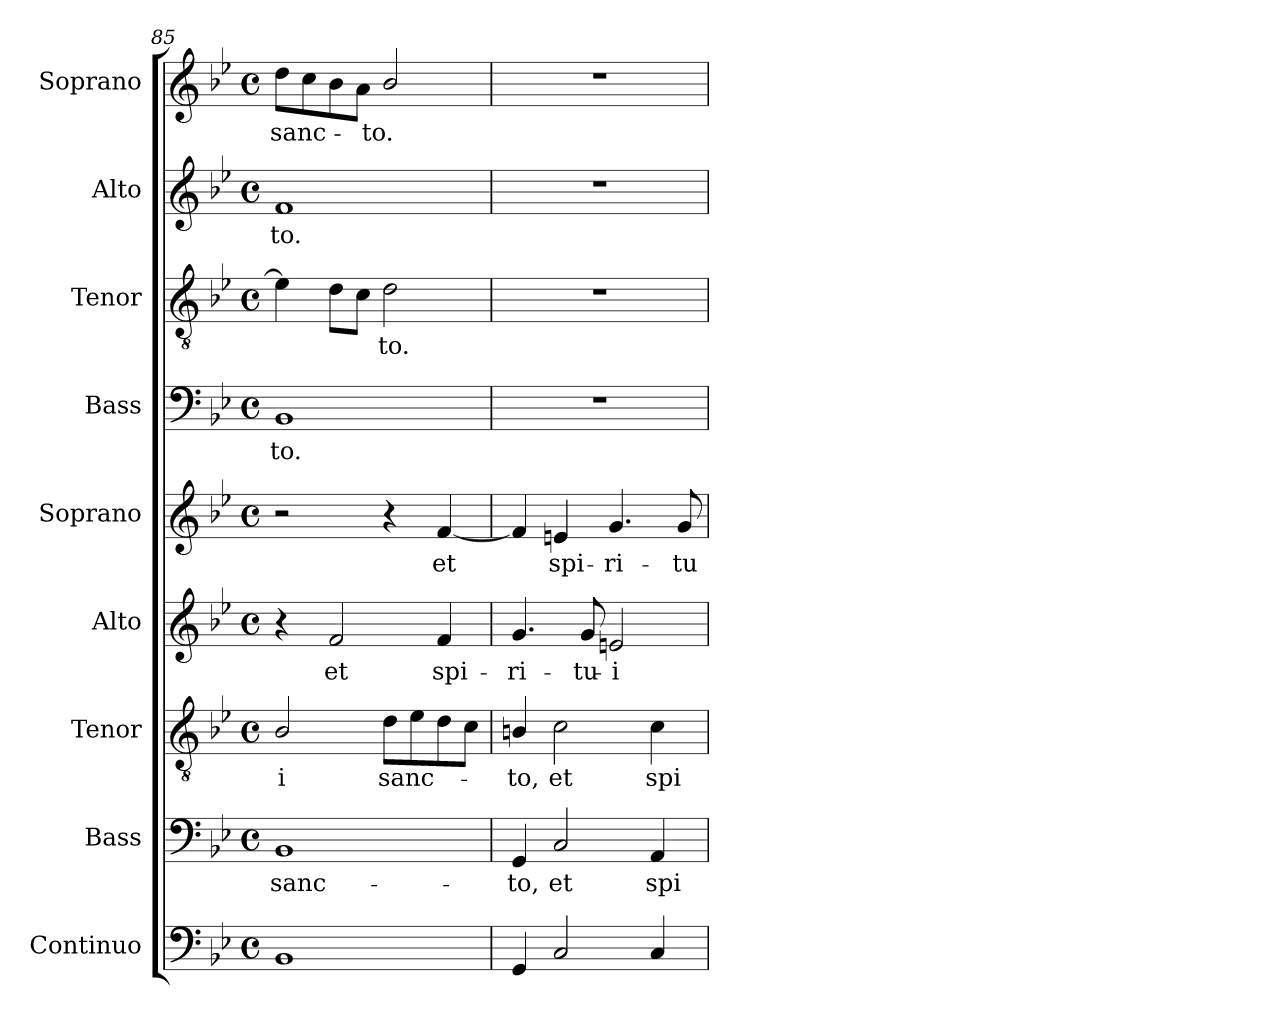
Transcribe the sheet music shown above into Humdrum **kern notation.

**kern	**kern	**text	**kern	**text	**kern	**text	**kern	**text	**kern	**text	**kern	**text	**kern	**text	**kern	**text
*part9	*part8	*part8	*part7	*part7	*part6	*part6	*part5	*part5	*part4	*part4	*part3	*part3	*part2	*part2	*part1	*part1
*staff9	*staff8	*staff8	*staff7	*staff7	*staff6	*staff6	*staff5	*staff5	*staff4	*staff4	*staff3	*staff3	*staff2	*staff2	*staff1	*staff1
*I"Continuo	*I"Bass	*	*I"Tenor	*	*I"Alto	*	*I"Soprano	*	*I"Bass	*	*I"Tenor	*	*I"Alto	*	*I"Soprano	*
*	*I'B.	*	*I'T.	*	*I'A.	*	*I'S.	*	*I'B.	*	*I'T.	*	*I'A.	*	*I'S.	*
!!LO:PB:g=z
*clefF4	*clefF4	*	*clefGv2	*	*clefG2	*	*clefG2	*	*clefF4	*	*clefGv2	*	*clefG2	*	*clefG2	*
*	*	*	*ITrd7c12	*	*	*	*	*	*	*	*ITrd7c12	*	*	*	*	*
*k[b-e-]	*k[b-e-]	*	*k[b-e-]	*	*k[b-e-]	*	*k[b-e-]	*	*k[b-e-]	*	*k[b-e-]	*	*k[b-e-]	*	*k[b-e-]	*
*B-:	*B-:	*	*B-:	*	*B-:	*	*B-:	*	*B-:	*	*B-:	*	*B-:	*	*B-:	*
*M4/4	*M4/4	*	*M4/4	*	*M4/4	*	*M4/4	*	*M4/4	*	*M4/4	*	*M4/4	*	*M4/4	*
*met(c)	*met(c)	*	*met(c)	*	*met(c)	*	*met(c)	*	*met(c)	*	*met(c)	*	*met(c)	*	*met(c)	*
=85	=85	=85	=85	=85	=85	=85	=85	=85	=85	=85	=85	=85	=85	=85	=85	=85
!	!	!LO:LY:b:color=#000000	!	!	!	!	!	!	!	!	!	!	!	!	!	!
!	!	!	!	!LO:LY:b:color=#000000	!	!	!	!	!	!	!	!	!	!	!	!
!	!	!	!	!	!	!	!	!	!	!LO:LY:b:color=#000000	!	!	!	!	!	!
!	!	!	!	!	!	!	!	!	!	!	!	!	!	!LO:LY:b:color=#000000	!	!
!	!	!	!	!	!	!	!	!	!	!	!	!	!	!	!	!LO:LY:b:color=#000000
1BB-i	1BB-i	sanc-	2BB-i/	-i	4r	.	2r	.	1BB-i	-to.	4E-i\]	.	1fi	-to.	8ddi\L	sanc-
.	.	.	.	.	.	.	.	.	.	.	.	.	.	.	8cci\	.
!	!	!	!	!	!	!LO:LY:b:color=#000000	!	!	!	!	!	!	!	!	!	!
.	.	.	.	.	2fi/	et	.	.	.	.	8Di\L	.	.	.	8b-i\	.
.	.	.	.	.	.	.	.	.	.	.	8Ci\J	.	.	.	8ai\J	.
!	!	!	!	!LO:LY:b:color=#000000	!	!	!	!	!	!	!	!	!	!	!	!
!	!	!	!	!	!	!	!	!	!	!	!	!LO:LY:b:color=#000000	!	!	!	!
!	!	!	!	!	!	!	!	!	!	!	!	!	!	!	!	!LO:LY:b:color=#000000
.	.	.	8Di\L	sanc-	.	.	4r	.	.	.	2Di\	-to.	.	.	2b-i/	-to.
.	.	.	8E-i\	.	.	.	.	.	.	.	.	.	.	.	.	.
!	!	!	!	!	!	!LO:LY:b:color=#000000	!	!	!	!	!	!	!	!	!	!
!	!	!	!	!	!	!	!	!LO:LY:b:color=#000000	!	!	!	!	!	!	!	!
.	.	.	8Di\	.	4fi/	spi-	[4fi/	et	.	.	.	.	.	.	.	.
.	.	.	8Ci\J	.	.	.	.	.	.	.	.	.	.	.	.	.
=86	=86	=86	=86	=86	=86	=86	=86	=86	=86	=86	=86	=86	=86	=86	=86	=86
!	!	!LO:LY:b:color=#000000	!	!	!	!	!	!	!	!	!	!	!	!	!	!
!	!	!	!	!LO:LY:b:color=#000000	!	!	!	!	!	!	!	!	!	!	!	!
!	!	!	!	!	!	!LO:LY:b:color=#000000	!	!	!	!	!	!	!	!	!	!
4GGi/	4GGi/	-to,	4BBni/	-to,	4.gi/	-ri-	4fi/]	.	1r	.	1r	.	1r	.	1r	.
!	!	!LO:LY:b:color=#000000	!	!	!	!	!	!	!	!	!	!	!	!	!	!
!	!	!	!	!LO:LY:b:color=#000000	!	!	!	!	!	!	!	!	!	!	!	!
!	!	!	!	!	!	!	!	!LO:LY:b:color=#000000	!	!	!	!	!	!	!	!
2Ci/	2Ci/	et	2Ci\	et	.	.	4eni/	spi-	.	.	.	.	.	.	.	.
!	!	!	!	!	!	!LO:LY:b:color=#000000	!	!	!	!	!	!	!	!	!	!
.	.	.	.	.	8gi/	-tu-	.	.	.	.	.	.	.	.	.	.
!	!	!	!	!	!	!LO:LY:b:color=#000000	!	!	!	!	!	!	!	!	!	!
!	!	!	!	!	!	!	!	!LO:LY:b:color=#000000	!	!	!	!	!	!	!	!
.	.	.	.	.	2eni/	-i	4.gi/	-ri-	.	.	.	.	.	.	.	.
!	!	!LO:LY:b:color=#000000	!	!	!	!	!	!	!	!	!	!	!	!	!	!
!	!	!	!	!LO:LY:b:color=#000000	!	!	!	!	!	!	!	!	!	!	!	!
4Ci/	4AAi/	spi-	4Ci\	spi-	.	.	.	.	.	.	.	.	.	.	.	.
!	!	!	!	!	!	!	!	!LO:LY:b:color=#000000	!	!	!	!	!	!	!	!
.	.	.	.	.	.	.	8gi/	-tu-	.	.	.	.	.	.	.	.
=	=	=	=	=	=	=	=	=	=	=	=	=	=	=	=	=
*-	*-	*-	*-	*-	*-	*-	*-	*-	*-	*-	*-	*-	*-	*-	*-	*-
